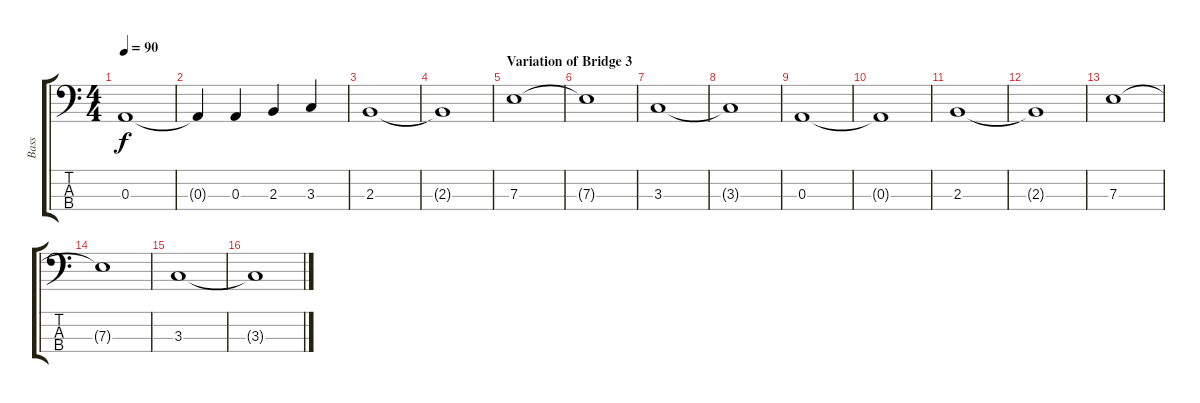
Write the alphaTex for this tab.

\track ("Bass" "Bass") {instrument electricbasspick}
\staff {score tabs}
\tuning (G2 D2 A1 E1) {hide}
\ts (4 4)
\tempo 90
\clef f4
\ks c
0.3.1{dy f} |
0.3{t}.4 0.3.4 2.3.4 3.3.4 |
2.3.1 |
2.3{t}.1 |
\section ("" "Variation of Bridge 3")
7.3.1 |
7.3{t}.1 |
3.3.1 |
3.3{t}.1 |
0.3.1 |
0.3{t}.1 |
2.3.1 |
2.3{t}.1 |
7.3.1 |
7.3{t}.1 |
3.3.1 |
3.3{t}.1
